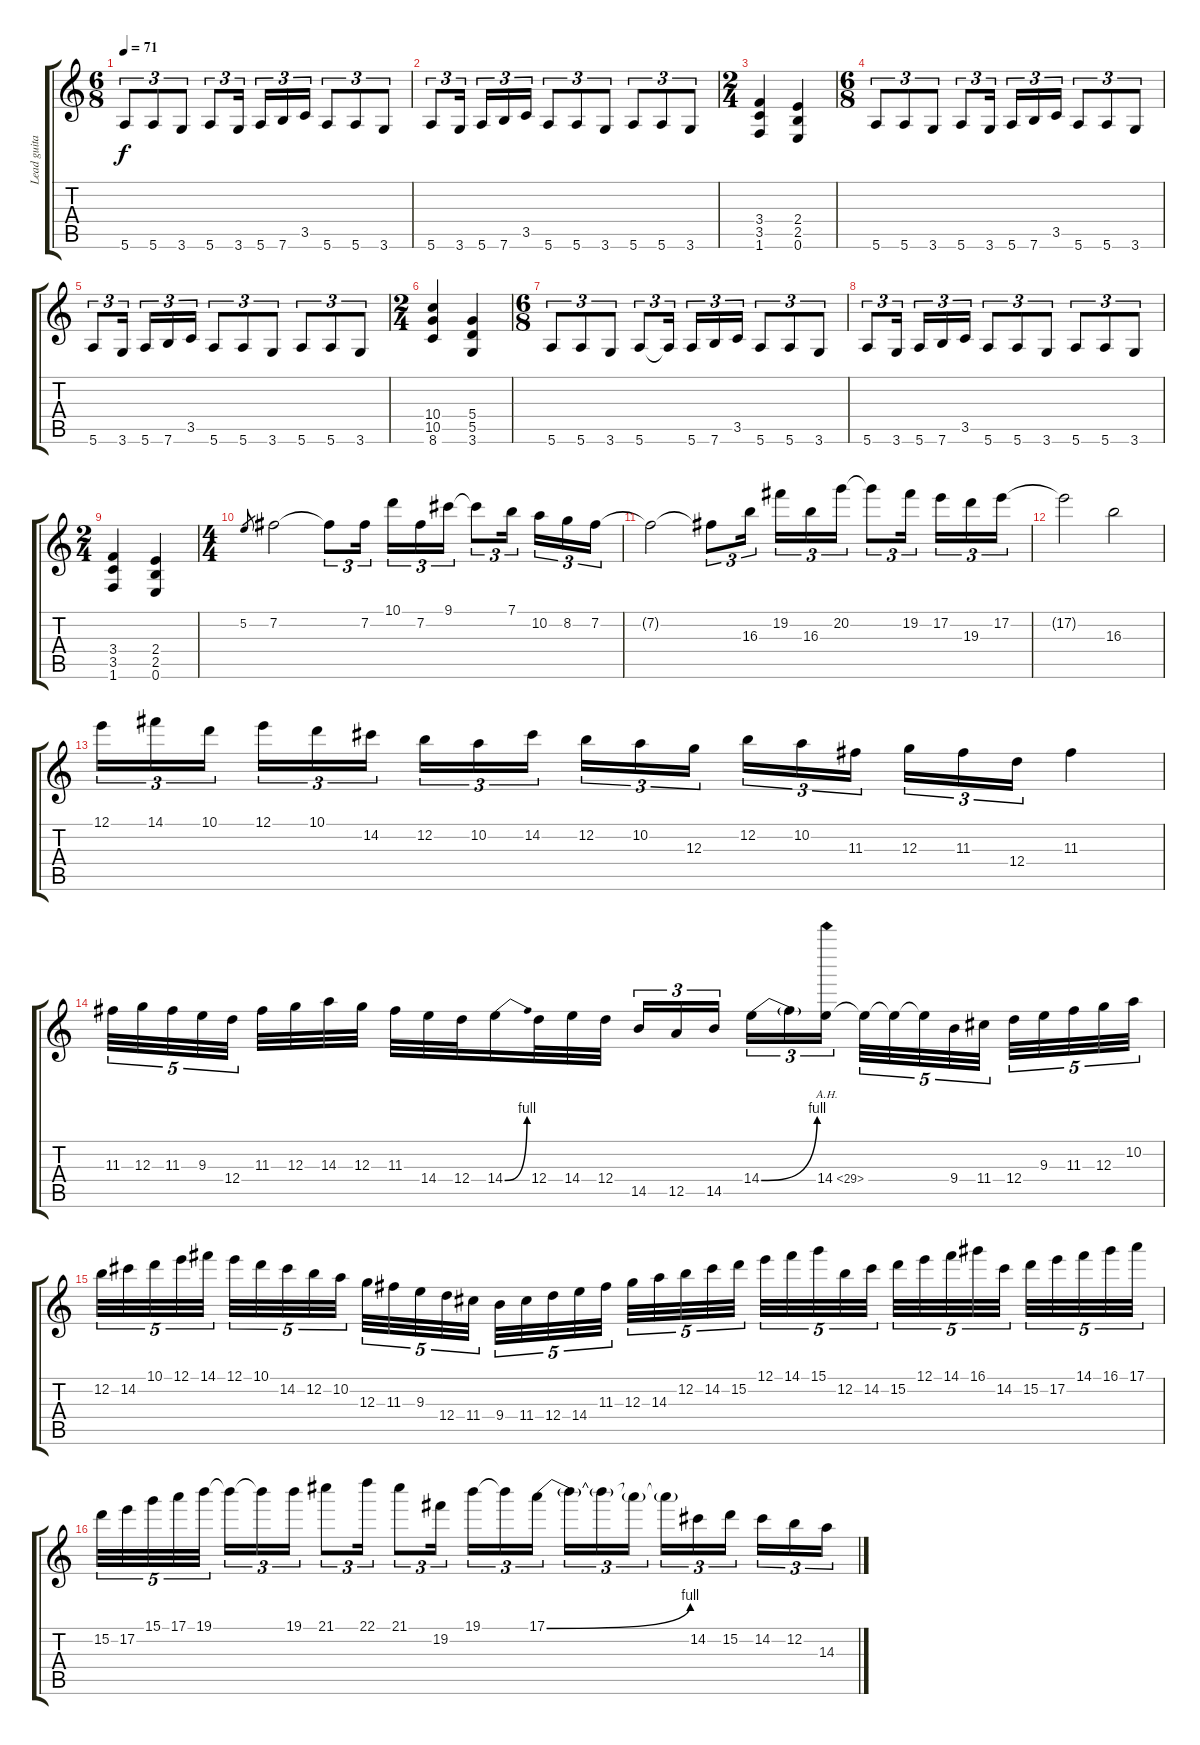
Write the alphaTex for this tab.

\track ("Lead guitar (P.Rondat)" "Lead guita") {instrument overdrivenguitar}
\staff {score tabs}
\tuning (E4 B3 G3 D3 A2 E2) {hide}
\ts (6 8)
\tempo 71
\clef g2
\ks c
5.6.8{tu (3 2) dy f} 5.6.8{tu (3 2)} 3.6.8{tu (3 2)} 5.6.8{tu (3 2)} 3.6.16{tu (3 2)} 5.6.16{tu (3 2)} 7.6.16{tu (3 2)} 3.5.16{tu (3 2)} 5.6.8{tu (3 2)} 5.6.8{tu (3 2)} 3.6.8{tu (3 2)} |
5.6.8{tu (3 2)} 3.6.16{tu (3 2)} 5.6.16{tu (3 2)} 7.6.16{tu (3 2)} 3.5.16{tu (3 2)} 5.6.8{tu (3 2)} 5.6.8{tu (3 2)} 3.6.8{tu (3 2)} 5.6.8{tu (3 2)} 5.6.8{tu (3 2)} 3.6.8{tu (3 2)} |
\ts (2 4)
(3.4 3.5 1.6).4 (2.4 2.5 0.6).4 |
\ts (6 8)
5.6.8{tu (3 2)} 5.6.8{tu (3 2)} 3.6.8{tu (3 2)} 5.6.8{tu (3 2)} 3.6.16{tu (3 2)} 5.6.16{tu (3 2)} 7.6.16{tu (3 2)} 3.5.16{tu (3 2)} 5.6.8{tu (3 2)} 5.6.8{tu (3 2)} 3.6.8{tu (3 2)} |
5.6.8{tu (3 2)} 3.6.16{tu (3 2)} 5.6.16{tu (3 2)} 7.6.16{tu (3 2)} 3.5.16{tu (3 2)} 5.6.8{tu (3 2)} 5.6.8{tu (3 2)} 3.6.8{tu (3 2)} 5.6.8{tu (3 2)} 5.6.8{tu (3 2)} 3.6.8{tu (3 2)} |
\ts (2 4)
(10.4 10.5 8.6).4 (5.4 5.5 3.6).4 |
\ts (6 8)
5.6.8{tu (3 2)} 5.6.8{tu (3 2)} 3.6.8{tu (3 2)} 5.6.8{tu (3 2)} 5.6{t}.16{tu (3 2)} 5.6.16{tu (3 2)} 7.6.16{tu (3 2)} 3.5.16{tu (3 2)} 5.6.8{tu (3 2)} 5.6.8{tu (3 2)} 3.6.8{tu (3 2)} |
5.6.8{tu (3 2)} 3.6.16{tu (3 2)} 5.6.16{tu (3 2)} 7.6.16{tu (3 2)} 3.5.16{tu (3 2)} 5.6.8{tu (3 2)} 5.6.8{tu (3 2)} 3.6.8{tu (3 2)} 5.6.8{tu (3 2)} 5.6.8{tu (3 2)} 3.6.8{tu (3 2)} |
\ts (2 4)
(3.4 3.5 1.6).4 (2.4 2.5 0.6).4 |
\ts (4 4)
5.2.8{gr} 7.2.2 7.2{t}.8{tu (3 2)} 7.2.16{tu (3 2)} 10.1.16{tu (3 2)} 7.2.16{tu (3 2)} 9.1.16{tu (3 2)} 9.1{t}.8{tu (3 2)} 7.1.16{tu (3 2)} 10.2.16{tu (3 2)} 8.2.16{tu (3 2)} 7.2.16{tu (3 2)} |
7.2{t}.2 7.2{t}.8{tu (3 2)} 16.3.16{tu (3 2)} 19.2.16{tu (3 2)} 16.3.16{tu (3 2)} 20.2.16{tu (3 2)} 20.2{t}.8{tu (3 2)} 19.2.16{tu (3 2)} 17.2.16{tu (3 2)} 19.3.16{tu (3 2)} 17.2.16{tu (3 2)} |
17.2{t}.2 16.3.2 |
12.1.16{tu (3 2)} 14.1.16{tu (3 2)} 10.1.16{tu (3 2)} 12.1.16{tu (3 2)} 10.1.16{tu (3 2)} 14.2.16{tu (3 2)} 12.2.16{tu (3 2)} 10.2.16{tu (3 2)} 14.2.16{tu (3 2)} 12.2.16{tu (3 2)} 10.2.16{tu (3 2)} 12.3.16{tu (3 2)} 12.2.16{tu (3 2)} 10.2.16{tu (3 2)} 11.3.16{tu (3 2)} 12.3.16{tu (3 2)} 11.3.16{tu (3 2)} 12.4.16{tu (3 2)} 11.3.4 |
11.3.32{tu (5 4)} 12.3.32{tu (5 4)} 11.3.32{tu (5 4)} 9.3.32{tu (5 4)} 12.4.32{tu (5 4)} 11.3.32 12.3.32 14.3.32 12.3.32 11.3.32 14.4.32 12.4.32 14.4{be (bend 0 0 60 4)}.16 12.4.32 14.4.32 12.4.32 14.5.16{tu (3 2)} 12.5.16{tu (3 2)} 14.5.16{tu (3 2)} 14.4{be (bend 0 0 60 4)}.16{tu (3 2)} 14.4{t}.16{tu (3 2)} 14.4{ah 15}.16{tu (3 2)} 14.4{t}.32{tu (5 4)} 14.4{t}.32{tu (5 4)} 14.4{t}.32{tu (5 4)} 9.4.32{tu (5 4)} 11.4.32{tu (5 4)} 12.4.32{tu (5 4)} 9.3.32{tu (5 4)} 11.3.32{tu (5 4)} 12.3.32{tu (5 4)} 10.2.32{tu (5 4)} |
12.2.32{tu (5 4)} 14.2.32{tu (5 4)} 10.1.32{tu (5 4)} 12.1.32{tu (5 4)} 14.1.32{tu (5 4)} 12.1.32{tu (5 4)} 10.1.32{tu (5 4)} 14.2.32{tu (5 4)} 12.2.32{tu (5 4)} 10.2.32{tu (5 4)} 12.3.32{tu (5 4)} 11.3.32{tu (5 4)} 9.3.32{tu (5 4)} 12.4.32{tu (5 4)} 11.4.32{tu (5 4)} 9.4.32{tu (5 4)} 11.4.32{tu (5 4)} 12.4.32{tu (5 4)} 14.4.32{tu (5 4)} 11.3.32{tu (5 4)} 12.3.32{tu (5 4)} 14.3.32{tu (5 4)} 12.2.32{tu (5 4)} 14.2.32{tu (5 4)} 15.2.32{tu (5 4)} 12.1.32{tu (5 4)} 14.1.32{tu (5 4)} 15.1.32{tu (5 4)} 12.2.32{tu (5 4)} 14.2.32{tu (5 4)} 15.2.32{tu (5 4)} 12.1.32{tu (5 4)} 14.1.32{tu (5 4)} 16.1.32{tu (5 4)} 14.2.32{tu (5 4)} 15.2.32{tu (5 4)} 17.2.32{tu (5 4)} 14.1.32{tu (5 4)} 16.1.32{tu (5 4)} 17.1.32{tu (5 4)} |
15.2.32{tu (5 4)} 17.2.32{tu (5 4)} 15.1.32{tu (5 4)} 17.1.32{tu (5 4)} 19.1.32{tu (5 4)} 19.1{t}.16{tu (3 2)} 19.1{t}.16{tu (3 2)} 19.1.16{tu (3 2)} 21.1.8{tu (3 2)} 22.1.16{tu (3 2)} 21.1.8{tu (3 2)} 19.2.16{tu (3 2)} 19.1.16{tu (3 2)} 19.1{t}.16{tu (3 2)} 17.1{be (bend 0 0 60 4)}.16{tu (3 2)} 17.1{t}.16{tu (3 2)} 17.1{t}.16{tu (3 2)} 17.1{t}.16{tu (3 2)} 17.1{t}.16{tu (3 2)} 14.2.16{tu (3 2)} 15.2.16{tu (3 2)} 14.2.16{tu (3 2)} 12.2.16{tu (3 2)} 14.3.16{tu (3 2)}
